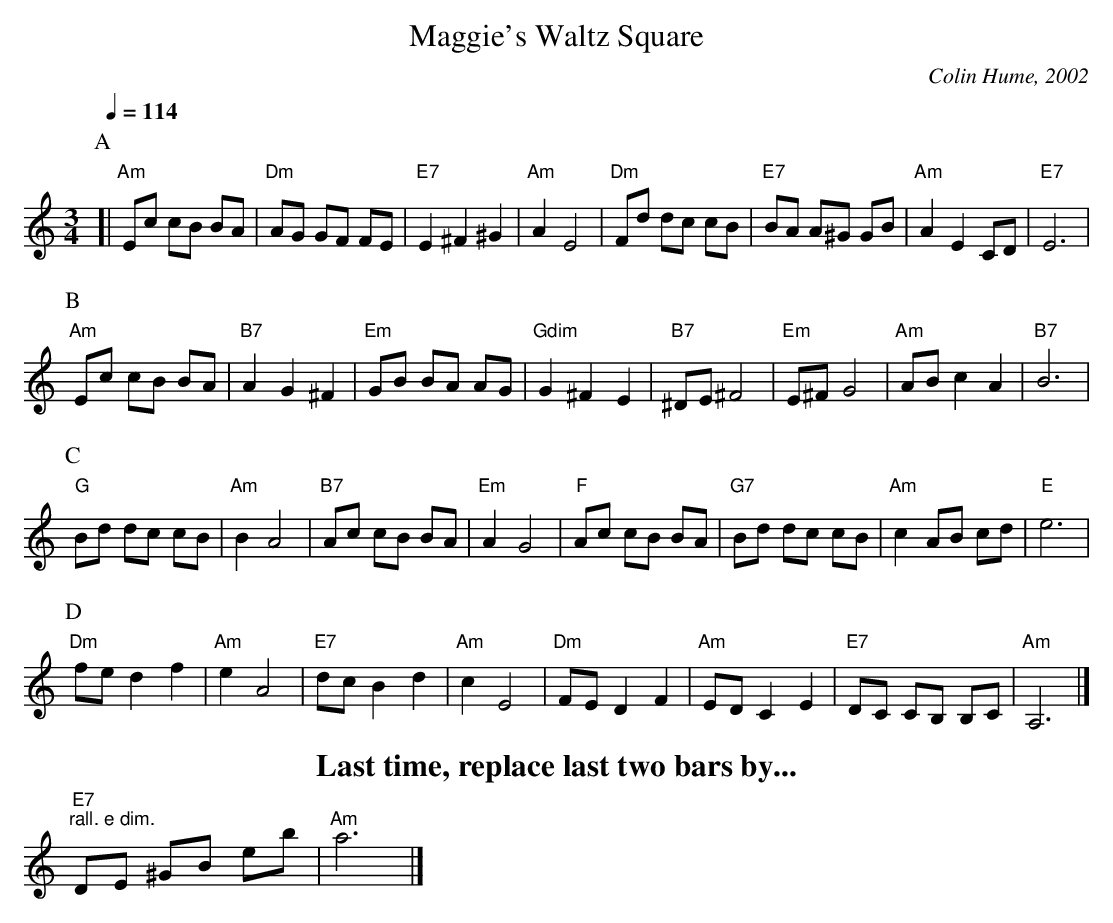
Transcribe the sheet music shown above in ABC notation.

X:1
T:Maggie's Waltz Square
C:Colin Hume, 2002
L:1/8
M:3/4
Q:1/4=114
K:Am
P:A
[| "Am"Ec cB BA | "Dm"AG GF FE | "E7"E2^F2^G2 | "Am"A2E4 |\
"Dm"Fd dc cB | "E7"BA A^G GB | "Am"A2E2CD | "E7"E6 |
P:B
"Am"Ec cB BA | "B7"A2G2^F2 | "Em"GB BA AG | "Gdim"G2^F2E2 |\
"B7"^DE ^F4 | "Em"E^FG4 | "Am"ABc2A2 | "B7"B6 |
P:C
"G"Bd dc cB | "Am"B2A4 | "B7"Ac cB BA | "Em"A2G4 |\
"F"Ac cB BA | "G7"Bd dc cB | "Am"c2AB cd | "E"e6 |
P:D
"Dm"fed2f2 | "Am"e2A4 | "E7"dcB2d2 | "Am"c2E4 |\
"Dm"FED2F2 | "Am"EDC2E2 | "E7"DC CB, B,C | "Am"A,6 |]
%%textfont Times-Roman-Bold 20
%%center Last time, replace last two bars by...
"E7;^rall. e dim."DE ^GB eb | "Am"a6 |]
